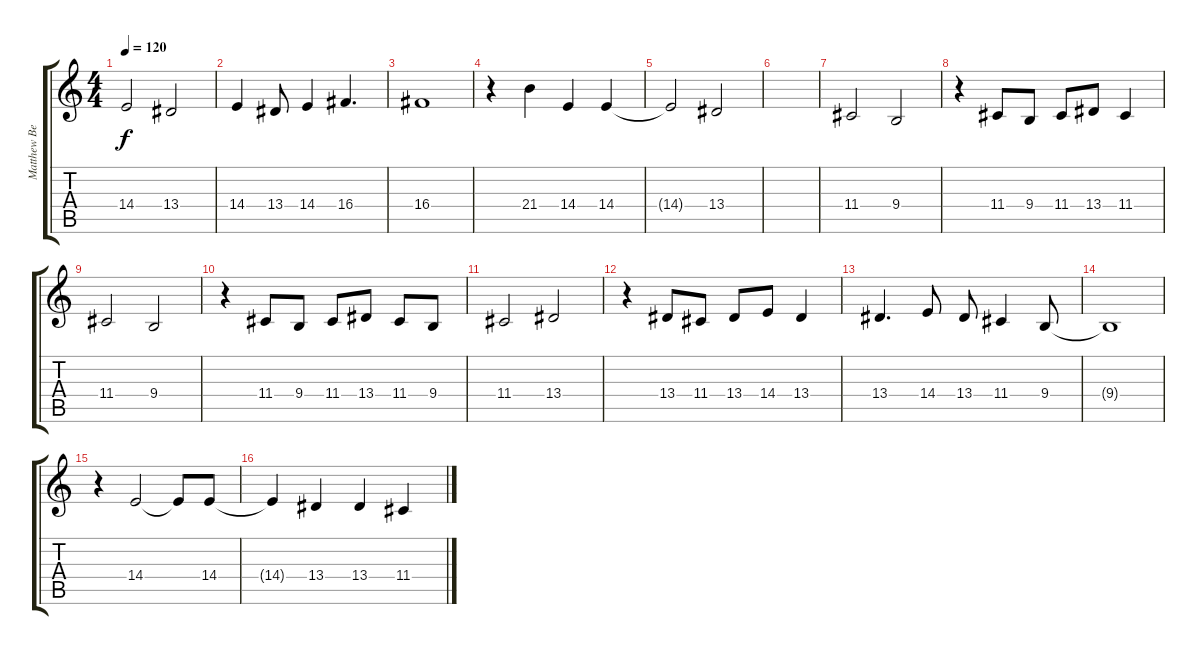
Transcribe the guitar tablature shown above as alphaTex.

\track ("Matthew Bellamy " "Matthew Be") {instrument viola}
\staff {score tabs}
\tuning (E4 B3 G3 D3 A2 E2) {hide}
\ts (4 4)
\tempo 120
\clef g2
\ks c
14.4{t}.2{dy f} 13.4.2 |
14.4.4 13.4.8 14.4.4 16.4.4{d} |
16.4.1 |
r.4 21.4.4 14.4.4 14.4.4 |
14.4{t}.2 13.4.2 |
|
11.4.2 9.4.2 |
r.4 11.4.8 9.4.8 11.4.8 13.4.8 11.4.4 |
11.4.2 9.4.2 |
r.4 11.4.8 9.4.8 11.4.8 13.4.8 11.4.8 9.4.8 |
11.4.2 13.4.2 |
r.4 13.4.8 11.4.8 13.4.8 14.4.8 13.4.4 |
13.4.4{d} 14.4.8 13.4.8 11.4.4 9.4.8 |
9.4{t}.1 |
r.4 14.4.2 14.4{t}.8 14.4.8 |
14.4{t}.4 13.4.4 13.4.4 11.4.4
